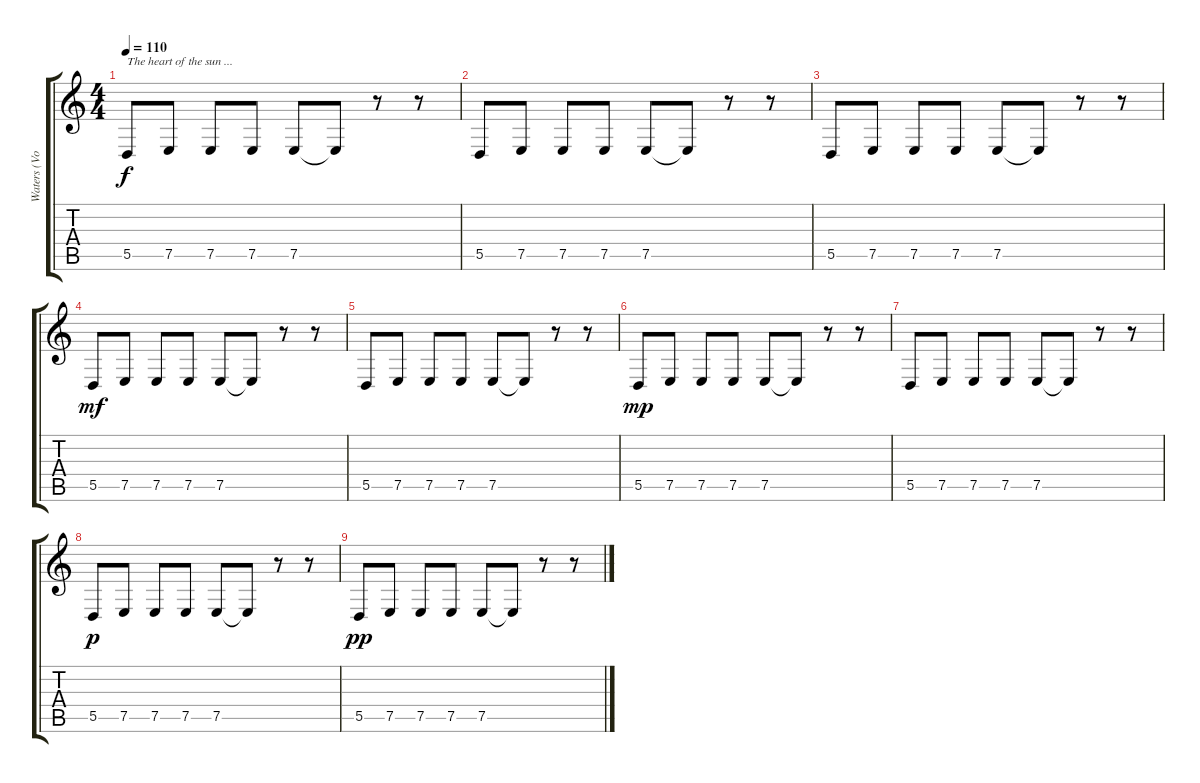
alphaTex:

\track ("Waters (Vocal)" "Waters (Vo") {instrument oboe}
\staff {score tabs}
\tuning (E4 B3 G3 D3 A2 E2) {hide}
\ts (4 4)
\tempo 110
\clef g2
\ks c
5.5.8{txt "The heart of the sun ..." dy f} 7.5.8 7.5.8 7.5.8 7.5.8 7.5{t}.8 r.8 r.8 |
5.5.8 7.5.8 7.5.8 7.5.8 7.5.8 7.5{t}.8 r.8 r.8 |
5.5.8 7.5.8 7.5.8 7.5.8 7.5.8 7.5{t}.8 r.8 r.8 |
5.5.8{dy mf} 7.5.8 7.5.8 7.5.8 7.5.8 7.5{t}.8 r.8 r.8 |
5.5.8 7.5.8 7.5.8 7.5.8 7.5.8 7.5{t}.8 r.8 r.8 |
5.5.8{dy mp} 7.5.8 7.5.8 7.5.8 7.5.8 7.5{t}.8 r.8 r.8 |
5.5.8 7.5.8 7.5.8 7.5.8 7.5.8 7.5{t}.8 r.8 r.8 |
5.5.8{dy p} 7.5.8 7.5.8 7.5.8 7.5.8 7.5{t}.8 r.8 r.8 |
5.5.8{dy pp} 7.5.8 7.5.8 7.5.8 7.5.8 7.5{t}.8 r.8 r.8
